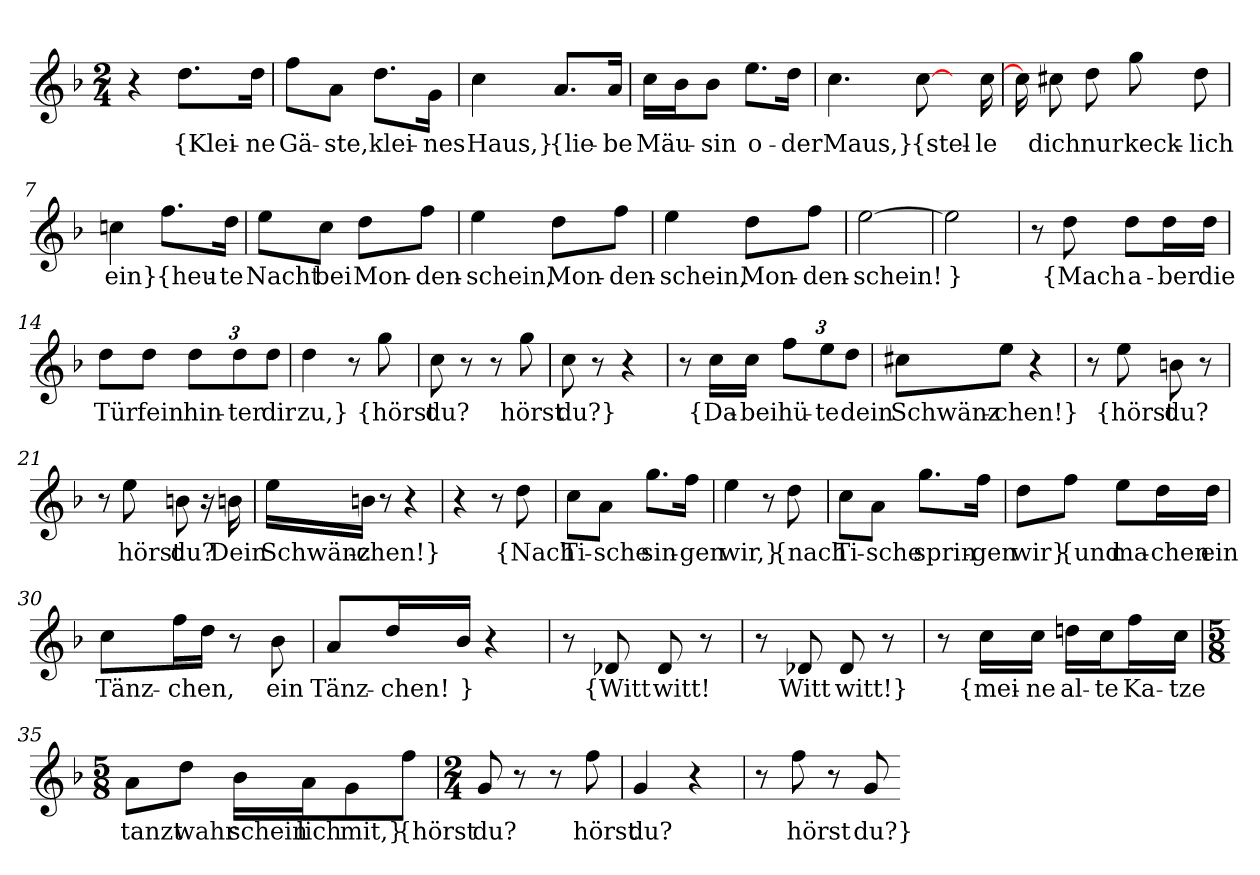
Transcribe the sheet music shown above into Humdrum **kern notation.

**kern	**text
*part1	*part1
*staff1	*staff1
*clefG2	*
*k[b-]	*
*M2/4	*
=1	=1
4r	.
8.dd\L	{Klei-
16dd\Jk	-ne
=2	=2
8ff\L	Gä-
8a\J	-ste,
8.dd\L	klei-
16g\Jk	-nes
=3	=3
4cc	Haus,}
8.a/L	{lie-
16a/Jk	-be
=4	=4
16cc\LL	Mäu-
16b-\J	.
8b-\J	-sin
8.ee\L	o-
16dd\Jk	-der
=5	=5
4.cc	Maus,}
[8cc	{stel-
16ryy	.
16cc	-le
=6	=6
16cc]	.
8cc#X	dich
8dd	nur
8gg	keck-
8dd	-lich
=7	=7
4ccn	ein}
8.ff\L	{heu-
16dd\Jk	-te
=8	=8
8ee\L	Nacht
8cc\J	bei
8dd\L	Mon-
8ff\J	-den-
=9	=9
4ee	-schein,
8dd\L	Mon-
8ff\J	-den-
=10	=10
4ee	-schein,
8dd\L	Mon-
8ff\J	-den-
=11	=11
[2ee	-schein!
=12	=12
2ee]	}
=13	=13
8r	.
8dd	{Mach
8dd\L	a-
16dd\L	-ber
16dd\JJ	die
=14	=14
8dd\L	Tür
8dd\J	fein
12dd\L	hin-
12dd\	-ter
12dd\J	dir
=15	=15
4dd	zu,}
8r	.
8gg	{hörst
=16	=16
8cc	du?
8r	.
8r	.
8gg	hörst
=17	=17
8cc	du?}
8r	.
4r	.
=18	=18
8r	.
16cc\LL	{Da-
16cc\JJ	-bei
12ff\L	hü-
12ee\	-te
12dd\J	dein
=19	=19
8cc#X\L	Schwänz-
8ee\J	-chen!}
4r	.
=20	=20
8r	.
8ee	{hörst
8bn	du?
8r	.
=21	=21
8r	.
8ee	hörst
8bn	du?
16r	.
16bn	Dein
=22	=22
16ee\LL	Schwänz-
16bn\JJ	-chen!}
8r	.
4r	.
=25	=25
4r	.
8r	.
8dd	{Nach
=26	=26
8cc\L	Ti-
8a\J	-sche
8.gg\L	sin-
16ff\Jk	-gen
=27	=27
4ee	wir,}
8r	.
8dd	{nach
=28	=28
8cc\L	Ti-
8a\J	-sche
8.gg\L	sprin-
16ff\Jk	-gen
=29	=29
8dd\L	wir}
8ff\J	{und
8ee\L	ma-
16dd\L	-chen
16dd\JJ	ein
=30	=30
8cc\L	Tänz-
16ff\L	-chen,
16dd\JJ	.
8r	.
8b-	ein
=31	=31
8a/L	Tänz-
16dd/L	-chen!
16b-/JJ	}
4r	.
=32	=32
8r	.
8d-X	{Witt
8d-	witt!
8r	.
=33	=33
8r	.
8d-X	Witt
8d-	witt!}
8r	.
=34	=34
8r	.
16cc\LL	{mei-
16cc\JJ	-ne
16ddn\LL	al-
16cc\J	-te
16ff\L	Ka-
16cc\JJ	-tze
=35	=35
*M5/8	*
8a\L	tanzt
8dd\J	wahr
16b-\LL	schein
16a\J	lich
8g\	mit,}
8ff\J	{hörst
=36	=36
*M2/4	*
8g	du?
8r	.
8r	.
8ff	hörst
=37	=37
4g	du?
4r	.
=38	=38
8r	.
8ff	hörst
8r	.
8g	du?}
=-	=-
*-	*-
